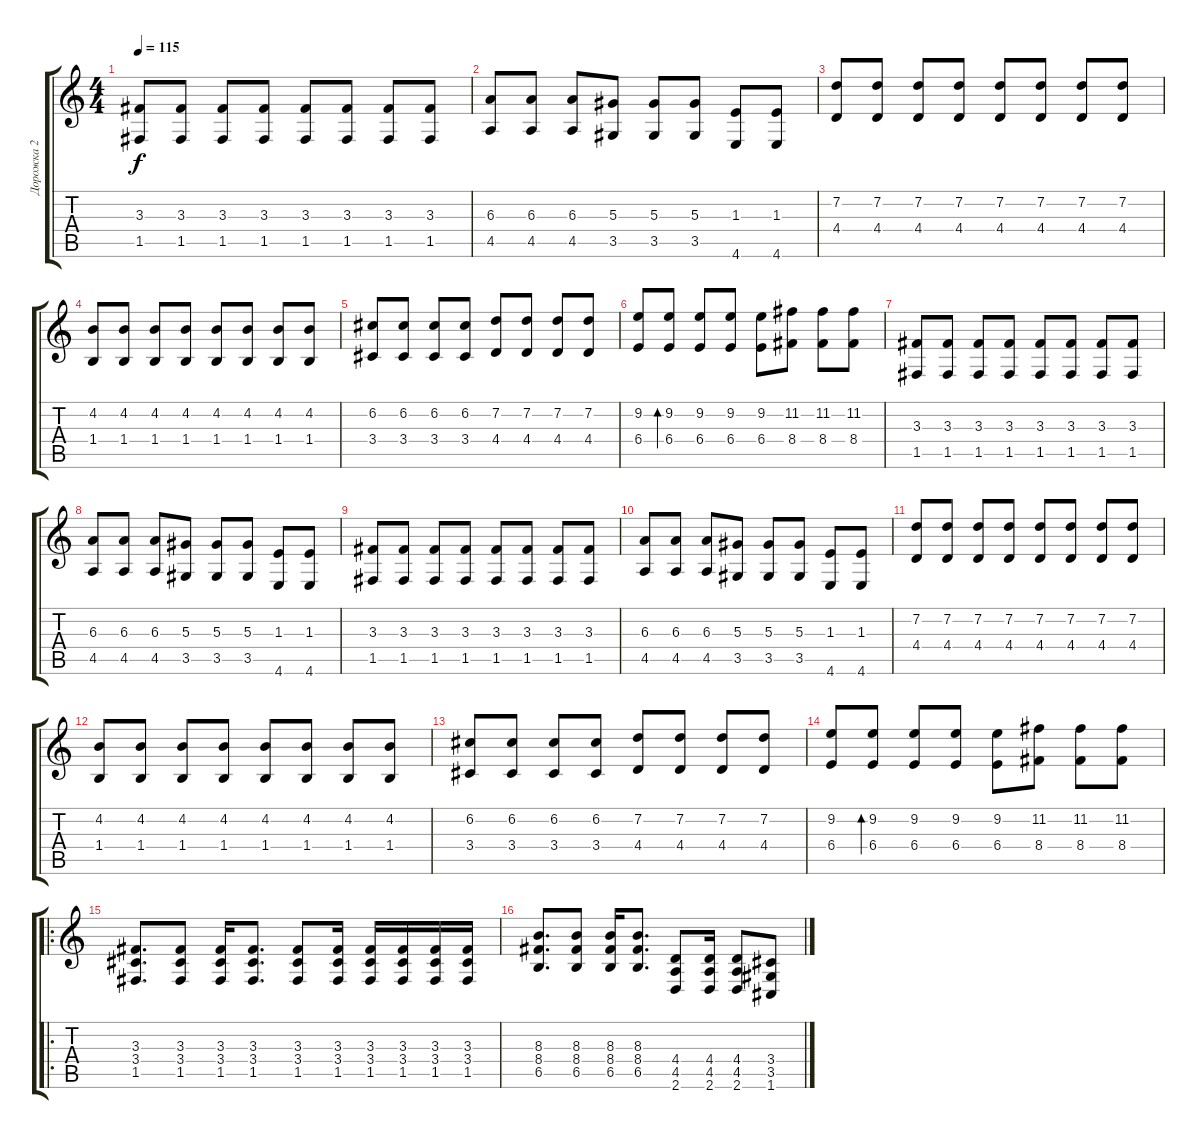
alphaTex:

\track ("Дорожка 2" "Дорожка 2") {instrument distortionguitar}
\staff {score tabs}
\tuning (C4 G3 Eb3 Bb2 F2 C2) {hide}
\ts (4 4)
\tempo 115
\clef g2
\ks c
(3.3 1.5).8{dy f} (3.3 1.5).8 (3.3 1.5).8 (3.3 1.5).8 (3.3 1.5).8 (3.3 1.5).8 (3.3 1.5).8 (3.3 1.5).8 |
(6.3 4.5).8 (6.3 4.5).8 (6.3 4.5).8 (5.3 3.5).8 (5.3 3.5).8 (5.3 3.5).8 (1.3 4.6).8 (1.3 4.6).8 |
(7.2 4.4).8 (7.2 4.4).8 (7.2 4.4).8 (7.2 4.4).8 (7.2 4.4).8 (7.2 4.4).8 (7.2 4.4).8 (7.2 4.4).8 |
(4.2 1.4).8 (4.2 1.4).8 (4.2 1.4).8 (4.2 1.4).8 (4.2 1.4).8 (4.2 1.4).8 (4.2 1.4).8 (4.2 1.4).8 |
(6.2 3.4).8 (6.2 3.4).8 (6.2 3.4).8 (6.2 3.4).8 (7.2 4.4).8 (7.2 4.4).8 (7.2 4.4).8 (7.2 4.4).8 |
(9.2 6.4).8 (9.2 6.4).8{bd 60} (9.2 6.4).8 (9.2 6.4).8 (9.2 6.4).8 (11.2 8.4).8 (11.2 8.4).8 (11.2 8.4).8 |
(3.3 1.5).8{instrument distortionguitar} (3.3 1.5).8 (3.3 1.5).8 (3.3 1.5).8 (3.3 1.5).8 (3.3 1.5).8 (3.3 1.5).8 (3.3 1.5).8 |
(6.3 4.5).8 (6.3 4.5).8 (6.3 4.5).8 (5.3 3.5).8 (5.3 3.5).8 (5.3 3.5).8 (1.3 4.6).8 (1.3 4.6).8 |
(3.3 1.5).8 (3.3 1.5).8 (3.3 1.5).8 (3.3 1.5).8 (3.3 1.5).8 (3.3 1.5).8 (3.3 1.5).8 (3.3 1.5).8 |
(6.3 4.5).8 (6.3 4.5).8 (6.3 4.5).8 (5.3 3.5).8 (5.3 3.5).8 (5.3 3.5).8 (1.3 4.6).8 (1.3 4.6).8 |
(7.2 4.4).8 (7.2 4.4).8 (7.2 4.4).8 (7.2 4.4).8 (7.2 4.4).8 (7.2 4.4).8 (7.2 4.4).8 (7.2 4.4).8 |
(4.2 1.4).8 (4.2 1.4).8 (4.2 1.4).8 (4.2 1.4).8 (4.2 1.4).8 (4.2 1.4).8 (4.2 1.4).8 (4.2 1.4).8 |
(6.2 3.4).8 (6.2 3.4).8 (6.2 3.4).8 (6.2 3.4).8 (7.2 4.4).8 (7.2 4.4).8 (7.2 4.4).8 (7.2 4.4).8 |
(9.2 6.4).8 (9.2 6.4).8{bd 60} (9.2 6.4).8 (9.2 6.4).8 (9.2 6.4).8 (11.2 8.4).8 (11.2 8.4).8 (11.2 8.4).8 |
\ro
(3.3 3.4 1.5).8{d} (3.3 3.4 1.5).8 (3.3 3.4 1.5).16 (3.3 3.4 1.5).8{d} (3.3 3.4 1.5).8 (3.3 3.4 1.5).16 (3.3 3.4 1.5).16 (3.3 3.4 1.5).16 (3.3 3.4 1.5).16 (3.3 3.4 1.5).16 |
(8.3 8.4 6.5).8{d} (8.3 8.4 6.5).8 (8.3 8.4 6.5).16 (8.3 8.4 6.5).8{d} (4.4 4.5 2.6).8 (4.4 4.5 2.6).16 (4.4 4.5 2.6).8 (3.4 3.5 1.6).8
